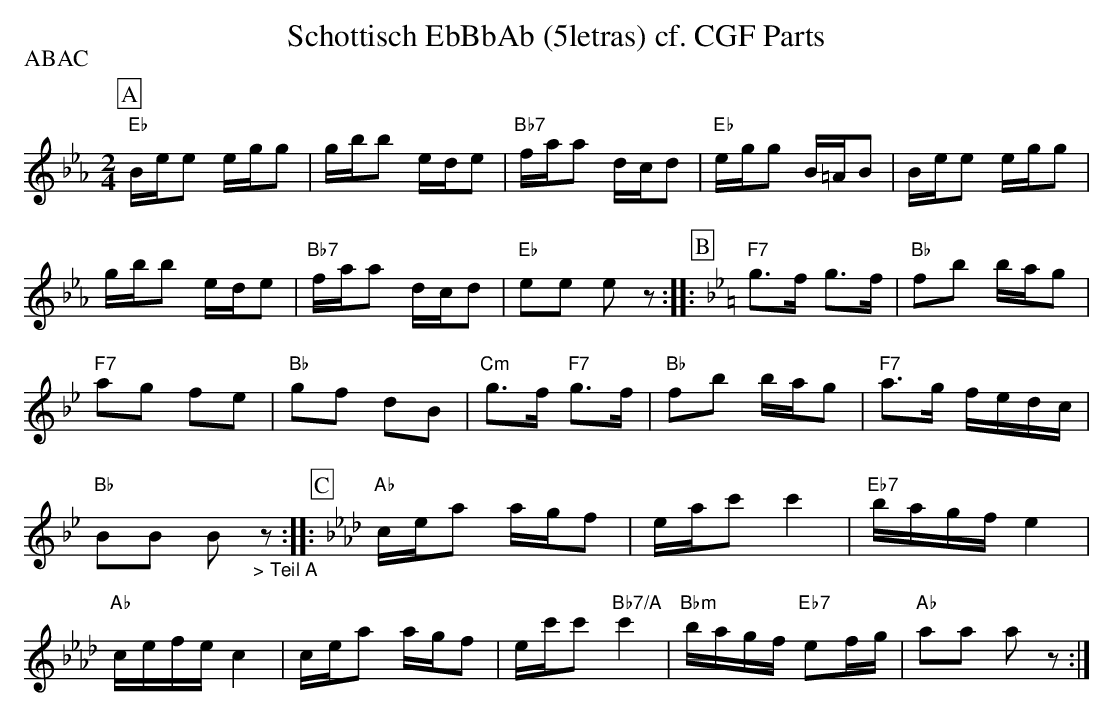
X:1
T:Schottisch EbBbAb (5letras) cf. CGF Parts
P:ABAC
M:2/4
L:1/16
K:Ebmaj%%MIDI gchordon
[P:A] "Eb"Bee2 egg2 | gbb2 ede2 | "Bb7"faa2 dcd2 | "Eb"egg2 B=AB2 | Bee2 egg2 |
gbb2 ede2 | "Bb7"faa2 dcd2 | "Eb"e2e2 e2z2 :: [P:B] [K:Bbmaj] [L:1/8] "F7"g>f g>f | "Bb"fb b/2a/2g |
"F7"ag fe | "Bb"gf dB | "Cm"g>f "F7"g>f | "Bb"fb b/2a/2g | "F7"a>g f/2e/2d/2c/2 |
"Bb"BB B"_> Teil A"z :: [P:C] [K:Abmaj] [L:1/16] "Ab"cea2 agf2 | eac'2 c'4 | "Eb7"bagf e4 |
"Ab"cefe c4 | cea2 agf2 | ec'c'2 "Bb7/A"c'4 | "Bbm"bagf "Eb7"e2fg | "Ab"a2a2 a2z2 :|
